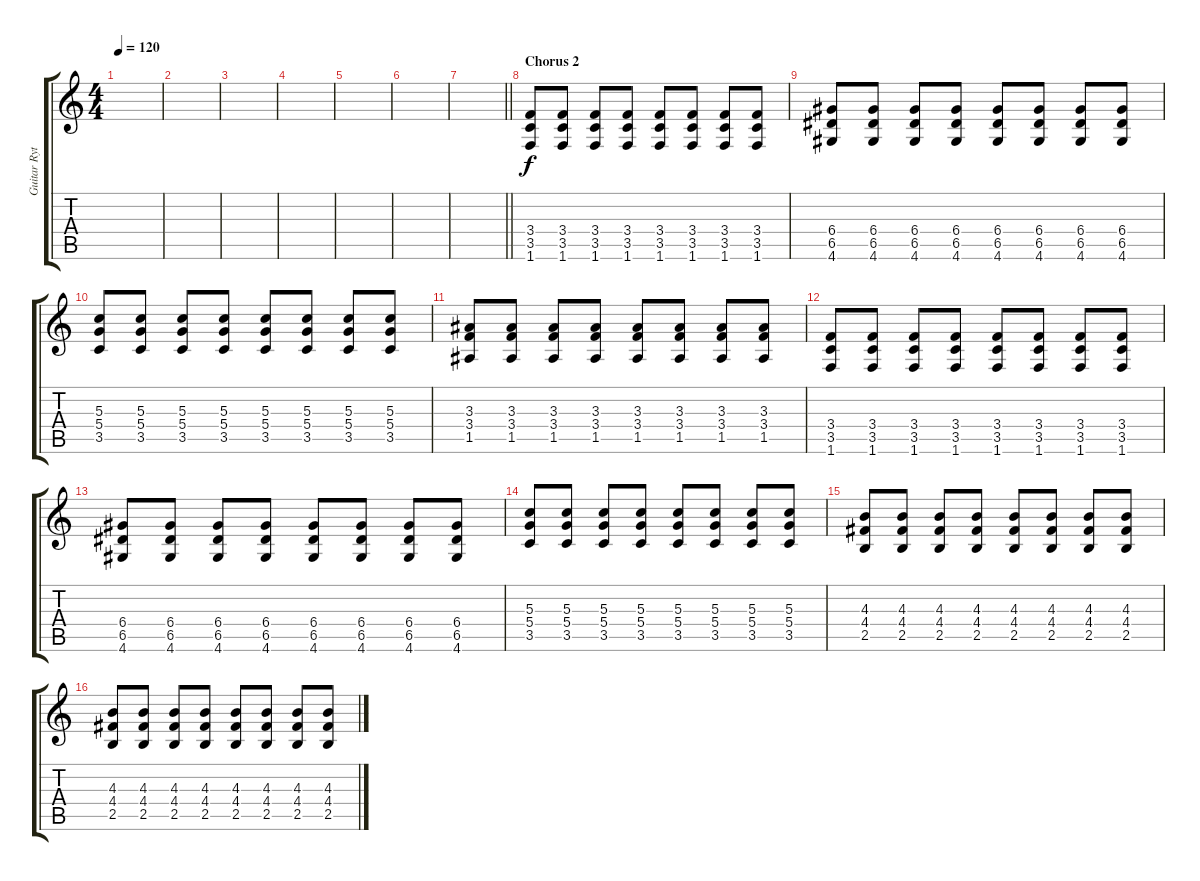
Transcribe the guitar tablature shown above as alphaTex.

\track ("Guitar Rythm" "Guitar Ryt") {instrument overdrivenguitar}
\staff {score tabs}
\tuning (E4 B3 G3 D3 A2 E2) {hide}
\ts (4 4)
\tempo 120
\clef g2
\ks c
|
|
|
|
|
|
\barLineRight lightlight
|
\section ("" "Chorus 2")
(3.4 3.5 1.6).8 (3.4 3.5 1.6).8 (3.4 3.5 1.6).8 (3.4 3.5 1.6).8 (3.4 3.5 1.6).8 (3.4 3.5 1.6).8 (3.4 3.5 1.6).8 (3.4 3.5 1.6).8 |
(6.4 6.5 4.6).8 (6.4 6.5 4.6).8 (6.4 6.5 4.6).8 (6.4 6.5 4.6).8 (6.4 6.5 4.6).8 (6.4 6.5 4.6).8 (6.4 6.5 4.6).8 (6.4 6.5 4.6).8 |
(5.3 5.4 3.5).8 (5.3 5.4 3.5).8 (5.3 5.4 3.5).8 (5.3 5.4 3.5).8 (5.3 5.4 3.5).8 (5.3 5.4 3.5).8 (5.3 5.4 3.5).8 (5.3 5.4 3.5).8 |
(3.3 3.4 1.5).8 (3.3 3.4 1.5).8 (3.3 3.4 1.5).8 (3.3 3.4 1.5).8 (3.3 3.4 1.5).8 (3.3 3.4 1.5).8 (3.3 3.4 1.5).8 (3.3 3.4 1.5).8 |
(3.4 3.5 1.6).8 (3.4 3.5 1.6).8 (3.4 3.5 1.6).8 (3.4 3.5 1.6).8 (3.4 3.5 1.6).8 (3.4 3.5 1.6).8 (3.4 3.5 1.6).8 (3.4 3.5 1.6).8 |
(6.4 6.5 4.6).8 (6.4 6.5 4.6).8 (6.4 6.5 4.6).8 (6.4 6.5 4.6).8 (6.4 6.5 4.6).8 (6.4 6.5 4.6).8 (6.4 6.5 4.6).8 (6.4 6.5 4.6).8 |
(5.3 5.4 3.5).8 (5.3 5.4 3.5).8 (5.3 5.4 3.5).8 (5.3 5.4 3.5).8 (5.3 5.4 3.5).8 (5.3 5.4 3.5).8 (5.3 5.4 3.5).8 (5.3 5.4 3.5).8 |
(4.3 4.4 2.5).8 (4.3 4.4 2.5).8 (4.3 4.4 2.5).8 (4.3 4.4 2.5).8 (4.3 4.4 2.5).8 (4.3 4.4 2.5).8 (4.3 4.4 2.5).8 (4.3 4.4 2.5).8 |
(4.3 4.4 2.5).8 (4.3 4.4 2.5).8 (4.3 4.4 2.5).8 (4.3 4.4 2.5).8 (4.3 4.4 2.5).8 (4.3 4.4 2.5).8 (4.3 4.4 2.5).8 (4.3 4.4 2.5).8
